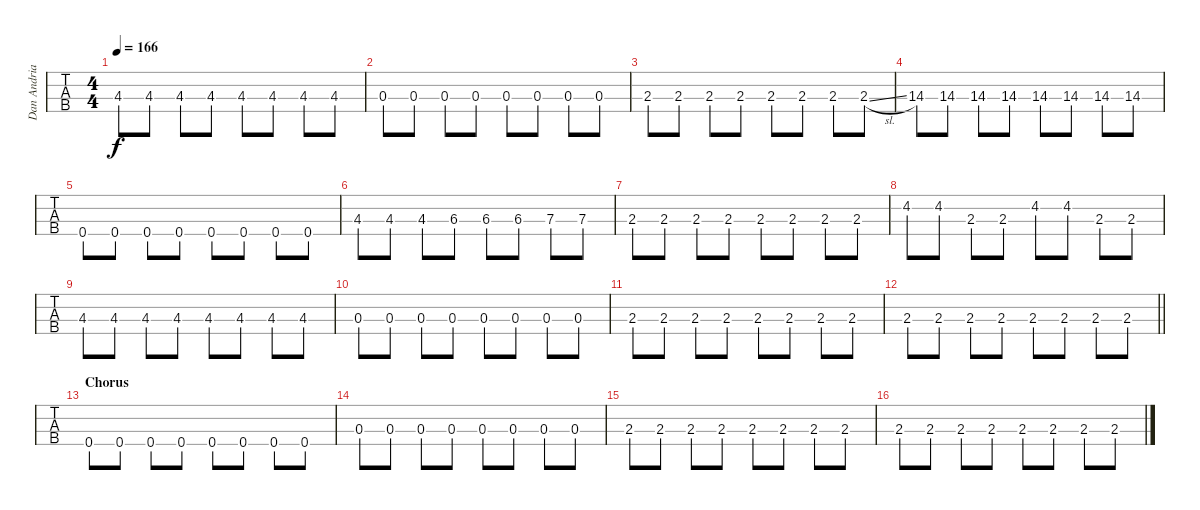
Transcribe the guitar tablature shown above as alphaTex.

\track ("Dan Andriano - Bass" "Dan Andria") {instrument electricbassfinger}
\staff {tabs}
\tuning (G2 D2 A1 E1) {hide}
\ts (4 4)
\tempo 166
\clef f4
\ks c
4.3.8{dy f} 4.3.8 4.3.8 4.3.8 4.3.8 4.3.8 4.3.8 4.3.8 |
0.3.8 0.3.8 0.3.8 0.3.8 0.3.8 0.3.8 0.3.8 0.3.8 |
2.3.8 2.3.8 2.3.8 2.3.8 2.3.8 2.3.8 2.3.8 2.3{sl}.8 |
14.3.8 14.3.8 14.3.8 14.3.8 14.3.8 14.3.8 14.3.8 14.3.8 |
0.4.8 0.4.8 0.4.8 0.4.8 0.4.8 0.4.8 0.4.8 0.4.8 |
4.3.8 4.3.8 4.3.8 6.3.8 6.3.8 6.3.8 7.3.8 7.3.8 |
2.3.8 2.3.8 2.3.8 2.3.8 2.3.8 2.3.8 2.3.8 2.3.8 |
4.2.8 4.2.8 2.3.8 2.3.8 4.2.8 4.2.8 2.3.8 2.3.8 |
4.3.8 4.3.8 4.3.8 4.3.8 4.3.8 4.3.8 4.3.8 4.3.8 |
0.3.8 0.3.8 0.3.8 0.3.8 0.3.8 0.3.8 0.3.8 0.3.8 |
2.3.8 2.3.8 2.3.8 2.3.8 2.3.8 2.3.8 2.3.8 2.3.8 |
\barLineRight lightlight
2.3.8 2.3.8 2.3.8 2.3.8 2.3.8 2.3.8 2.3.8 2.3.8 |
\section ("" "Chorus")
0.4.8 0.4.8 0.4.8 0.4.8 0.4.8 0.4.8 0.4.8 0.4.8 |
0.3.8 0.3.8 0.3.8 0.3.8 0.3.8 0.3.8 0.3.8 0.3.8 |
2.3.8 2.3.8 2.3.8 2.3.8 2.3.8 2.3.8 2.3.8 2.3.8 |
2.3.8 2.3.8 2.3.8 2.3.8 2.3.8 2.3.8 2.3.8 2.3.8
